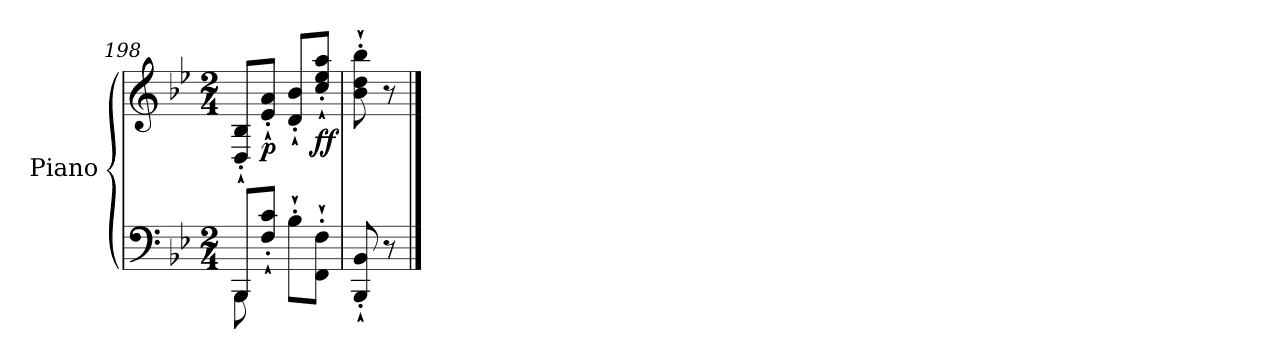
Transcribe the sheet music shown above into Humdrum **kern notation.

**kern	**kern	**dynam
*part1	*part1	*part1
*staff2	*staff1	*staff1/2
*I"Piano	*	*
*I'Pno	*	*
*clefF4	*clefG2	*
*k[b-e-]	*k[b-e-]	*
*B-:	*B-:	*
*M2/4	*M2/4	*
=198	=198	=198
*^	*	*
8BBB-/L	8BBB-\	8D/'` 8B-/'`L	.
!	!	!	!LO:DY:b
8F/'` 8c/'`J	4.ryy	8e-/'` 8a/'`J	p
8B-'`\L	.	8d/'` 8b-/'`L	.
!	!	!	!LO:DY:b
8FF\'` 8F\'`J	.	8cc/'` 8ee-/'` 8aa/'`J	ff
*v	*v	*	*
=199	=199	=199
8BBB-/'` 8BB-/'`	8b-\'` 8dd\'` 8bb-\'`	.
8r	8r	.
==	==	==
*-	*-	*-
